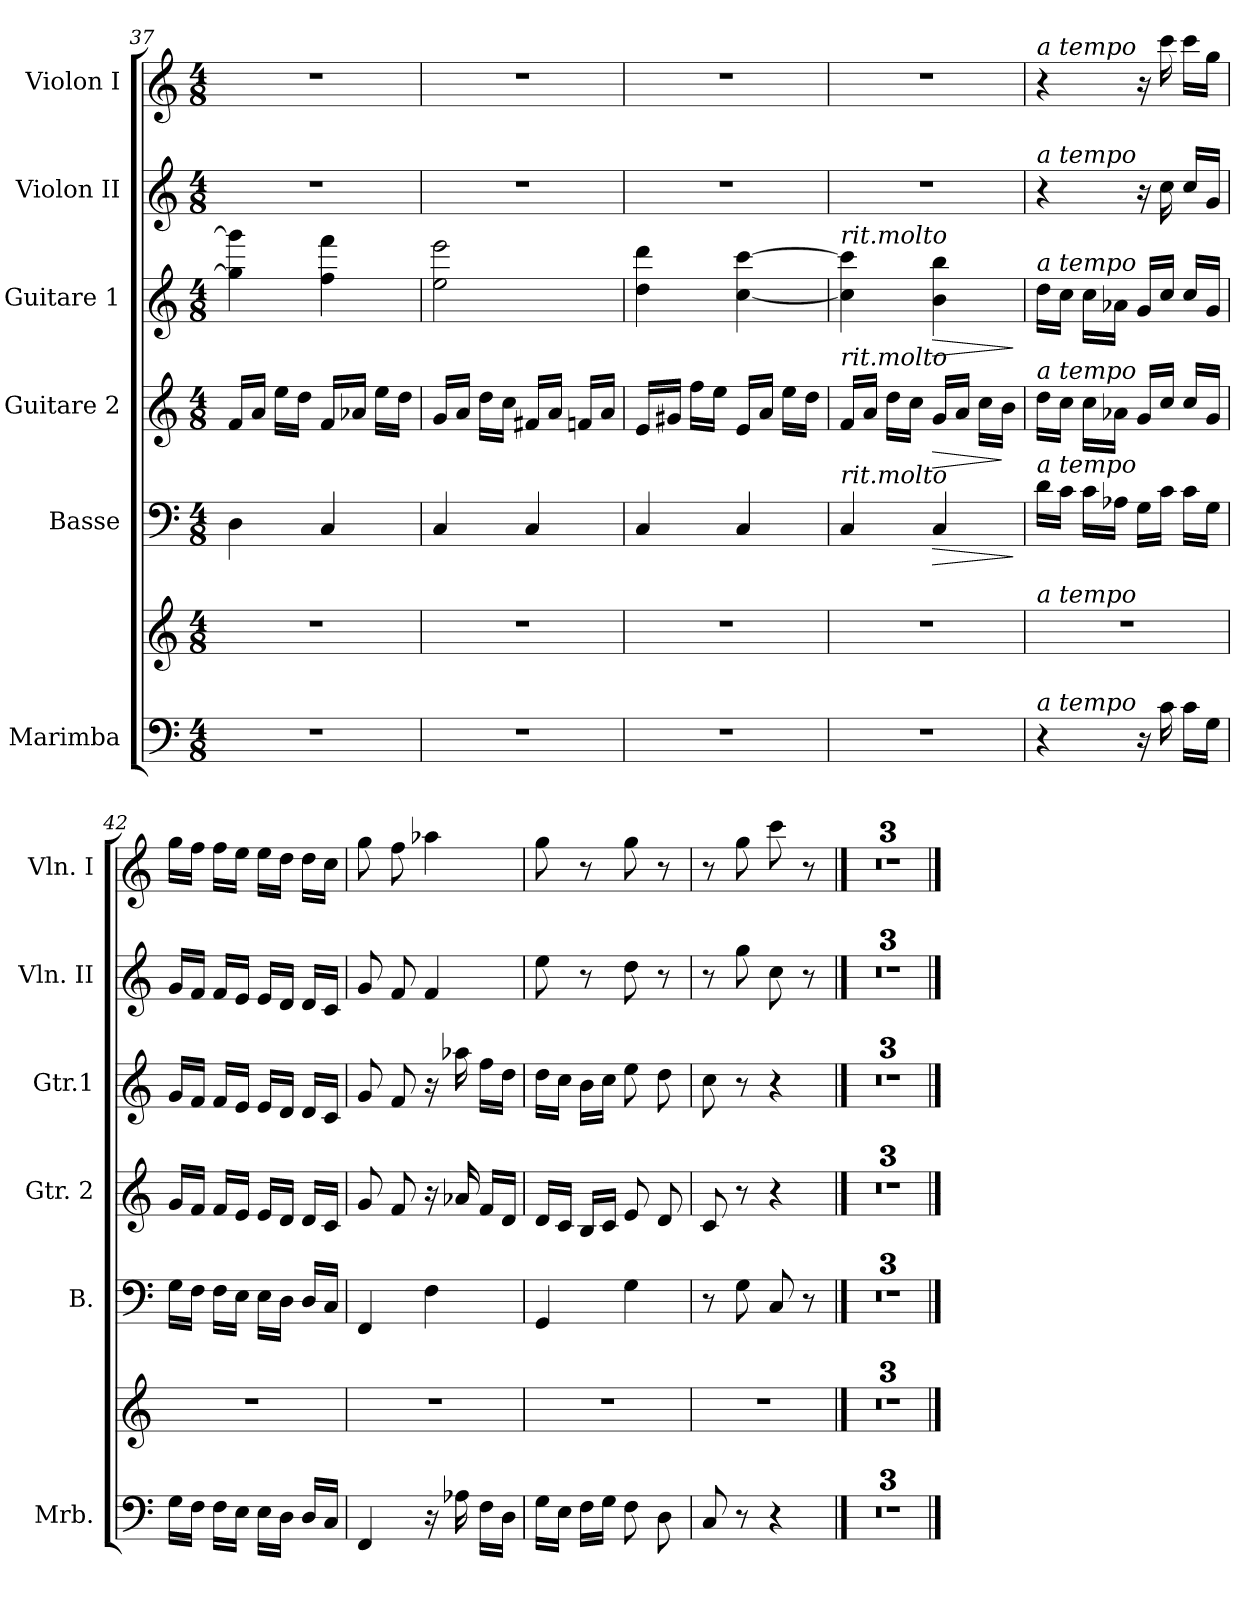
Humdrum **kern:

**kern	**kern	**kern	**dynam	**kern	**dynam	**kern	**dynam	**kern	**kern
*part6	*part6	*part5	*part5	*part4	*part4	*part3	*part3	*part2	*part1
*staff7	*staff6	*staff5	*staff5	*staff4	*staff4	*staff3	*staff3	*staff2	*staff1
*I"Marimba	*	*I"Basse	*	*I"Guitare 2	*	*I"Guitare 1	*	*I"Violon II	*I"Violon I
*I'Mrb.	*	*I'B.	*	*I'Gtr. 2	*	*I'Gtr.1	*	*I'Vln. II	*I'Vln. I
!!LO:PB:g=z
*clefF4	*clefG2	*clefF4	*	*clefG2	*	*clefG2	*	*clefG2	*clefG2
*	*	*ITrd7c12	*	*ITrd7c12	*	*ITrd7c12	*	*	*
*k[]	*k[]	*k[]	*	*k[]	*	*k[]	*	*k[]	*k[]
*C:	*C:	*C:	*	*C:	*	*C:	*	*C:	*C:
*M4/8	*M4/8	*M4/8	*	*M4/8	*	*M4/8	*	*M4/8	*M4/8
=37	=37	=37	=37	=37	=37	=37	=37	=37	=37
2r	2r	4DD\	.	16F/LL	.	4g\] 4gg\]	.	2r	2r
.	.	.	.	16A/JJ	.	.	.	.	.
.	.	.	.	16e\LL	.	.	.	.	.
.	.	.	.	16d\JJ	.	.	.	.	.
.	.	4CC/	.	16F/LL	.	4f\ 4ff\	.	.	.
.	.	.	.	16A-X/JJ	.	.	.	.	.
.	.	.	.	16e\LL	.	.	.	.	.
.	.	.	.	16d\JJ	.	.	.	.	.
=38	=38	=38	=38	=38	=38	=38	=38	=38	=38
2r	2r	4CC/	.	16G/LL	.	2e\ 2ee\	.	2r	2r
.	.	.	.	16A/JJ	.	.	.	.	.
.	.	.	.	16d\LL	.	.	.	.	.
.	.	.	.	16c\JJ	.	.	.	.	.
.	.	4CC/	.	16F#X/LL	.	.	.	.	.
.	.	.	.	16A/JJ	.	.	.	.	.
.	.	.	.	16Fn/LL	.	.	.	.	.
.	.	.	.	16A/JJ	.	.	.	.	.
=39	=39	=39	=39	=39	=39	=39	=39	=39	=39
2r	2r	4CC/	.	16E/LL	.	4d\ 4dd\	.	2r	2r
.	.	.	.	16G#X/JJ	.	.	.	.	.
.	.	.	.	16f\LL	.	.	.	.	.
.	.	.	.	16e\JJ	.	.	.	.	.
.	.	4CC/	.	16E/LL	.	[4c\ [4cc\	.	.	.
.	.	.	.	16A/JJ	.	.	.	.	.
.	.	.	.	16e\LL	.	.	.	.	.
.	.	.	.	16d\JJ	.	.	.	.	.
=40	=40	=40	=40	=40	=40	=40	=40	=40	=40
!	!	!	!	!	!	!LO:TX:a:i:t=rit.molto	!	!	!
!	!	!	!	!LO:TX:a:i:t=rit.molto	!	!	!	!	!
!	!	!LO:TX:a:i:t=rit.molto	!	!	!	!	!	!	!
2r	2r	4CC/	.	16F/LL	.	4c\] 4cc\]	.	2r	2r
.	.	.	.	16A/JJ	.	.	.	.	.
.	.	.	.	16d\LL	.	.	.	.	.
.	.	.	.	16c\JJ	.	.	.	.	.
!	!	!	!LO:HP:b	!	!LO:HP:b	!	!LO:HP:b	!	!
.	.	4CC/	>	16G/LL	>	4B\ 4b\	>	.	.
.	.	.	.	16A/JJ	.	.	.	.	.
.	.	.	.	16c\LL	.	.	.	.	.
.	.	.	.	16B\JJ	]	.	.	.	.
.	.	.	]	.	.	.	]	.	.
!!LO:PB:g=z
=41	=41	=41	=41	=41	=41	=41	=41	=41	=41
!	!	!	!	!	!	!	!	!	!LO:TX:a:i:t=a tempo
!	!	!	!	!	!	!	!	!LO:TX:a:i:t=a tempo	!
!	!	!	!	!	!	!LO:TX:a:i:t=a tempo	!	!	!
!	!	!	!	!LO:TX:a:i:t=a tempo	!	!	!	!	!
!	!	!LO:TX:a:i:t=a tempo	!	!	!	!	!	!	!
!	!LO:TX:a:i:t=a tempo	!	!	!	!	!	!	!	!
!LO:TX:a:i:t=a tempo	!	!	!	!	!	!	!	!	!
4r	2r	16D\LL	.	16d\LL	.	16d\LL	.	4r	4r
.	.	16C\JJ	.	16c\JJ	.	16c\JJ	.	.	.
.	.	16C\LL	.	16c\LL	.	16c\LL	.	.	.
.	.	16AA-X\JJ	.	16A-X\JJ	.	16A-X\JJ	.	.	.
16r	.	16GG\LL	.	16G/LL	.	16G/LL	.	16r	16r
16c\	.	16C\JJ	.	16c/JJ	.	16c/JJ	.	16cc\	16ccc\
16c\LL	.	16C\LL	.	16c/LL	.	16c/LL	.	16cc/LL	16ccc\LL
16G\JJ	.	16GG\JJ	.	16G/JJ	.	16G/JJ	.	16g/JJ	16gg\JJ
=42	=42	=42	=42	=42	=42	=42	=42	=42	=42
16G\LL	2r	16GG\LL	.	16G/LL	.	16G/LL	.	16g/LL	16gg\LL
16F\JJ	.	16FF\JJ	.	16F/JJ	.	16F/JJ	.	16f/JJ	16ff\JJ
16F\LL	.	16FF\LL	.	16F/LL	.	16F/LL	.	16f/LL	16ff\LL
16E\JJ	.	16EE\JJ	.	16E/JJ	.	16E/JJ	.	16e/JJ	16ee\JJ
16E\LL	.	16EE\LL	.	16E/LL	.	16E/LL	.	16e/LL	16ee\LL
16D\JJ	.	16DD\JJ	.	16D/JJ	.	16D/JJ	.	16d/JJ	16dd\JJ
16D/LL	.	16DD/LL	.	16D/LL	.	16D/LL	.	16d/LL	16dd\LL
16C/JJ	.	16CC/JJ	.	16C/JJ	.	16C/JJ	.	16c/JJ	16cc\JJ
=43	=43	=43	=43	=43	=43	=43	=43	=43	=43
4FF/	2r	4FFF/	.	8G/	.	8G/	.	8g/	8gg\
.	.	.	.	8F/	.	8F/	.	8f/	8ff\
16r	.	4FF\	.	16r	.	16r	.	4f/	4aa-X\
16A-X\	.	.	.	16A-X/	.	16a-X\	.	.	.
16F\LL	.	.	.	16F/LL	.	16f\LL	.	.	.
16D\JJ	.	.	.	16D/JJ	.	16d\JJ	.	.	.
=44	=44	=44	=44	=44	=44	=44	=44	=44	=44
16G\LL	2r	4GGG/	.	16D/LL	.	16d\LL	.	8ee\	8gg\
16E\JJ	.	.	.	16C/JJ	.	16c\JJ	.	.	.
16F\LL	.	.	.	16BB/LL	.	16B\LL	.	8r	8r
16G\JJ	.	.	.	16C/JJ	.	16c\JJ	.	.	.
8F\	.	4GG\	.	8E/	.	8e\	.	8dd\	8gg\
8D\	.	.	.	8D/	.	8d\	.	8r	8r
=45	=45	=45	=45	=45	=45	=45	=45	=45	=45
8C/	2r	8r	.	8C/	.	8c\	.	8r	8r
8r	.	8GG\	.	8r	.	8r	.	8gg\	8gg\
4r	.	8CC/	.	4r	.	4r	.	8cc\	8ccc\
.	.	8r	.	.	.	.	.	8r	8r
!!LO:PB:g=z
==46	==46	==46	==46	==46	==46	==46	==46	==46	==46
2r	2r	2r	.	2r	.	2r	.	2r	2r
==47	==47	==47	==47	==47	==47	==47	==47	==47	==47
2r	2r	2r	.	2r	.	2r	.	2r	2r
=48	=48	=48	=48	=48	=48	=48	=48	=48	=48
2r	2r	2r	.	2r	.	2r	.	2r	2r
==	==	==	==	==	==	==	==	==	==
*-	*-	*-	*-	*-	*-	*-	*-	*-	*-
